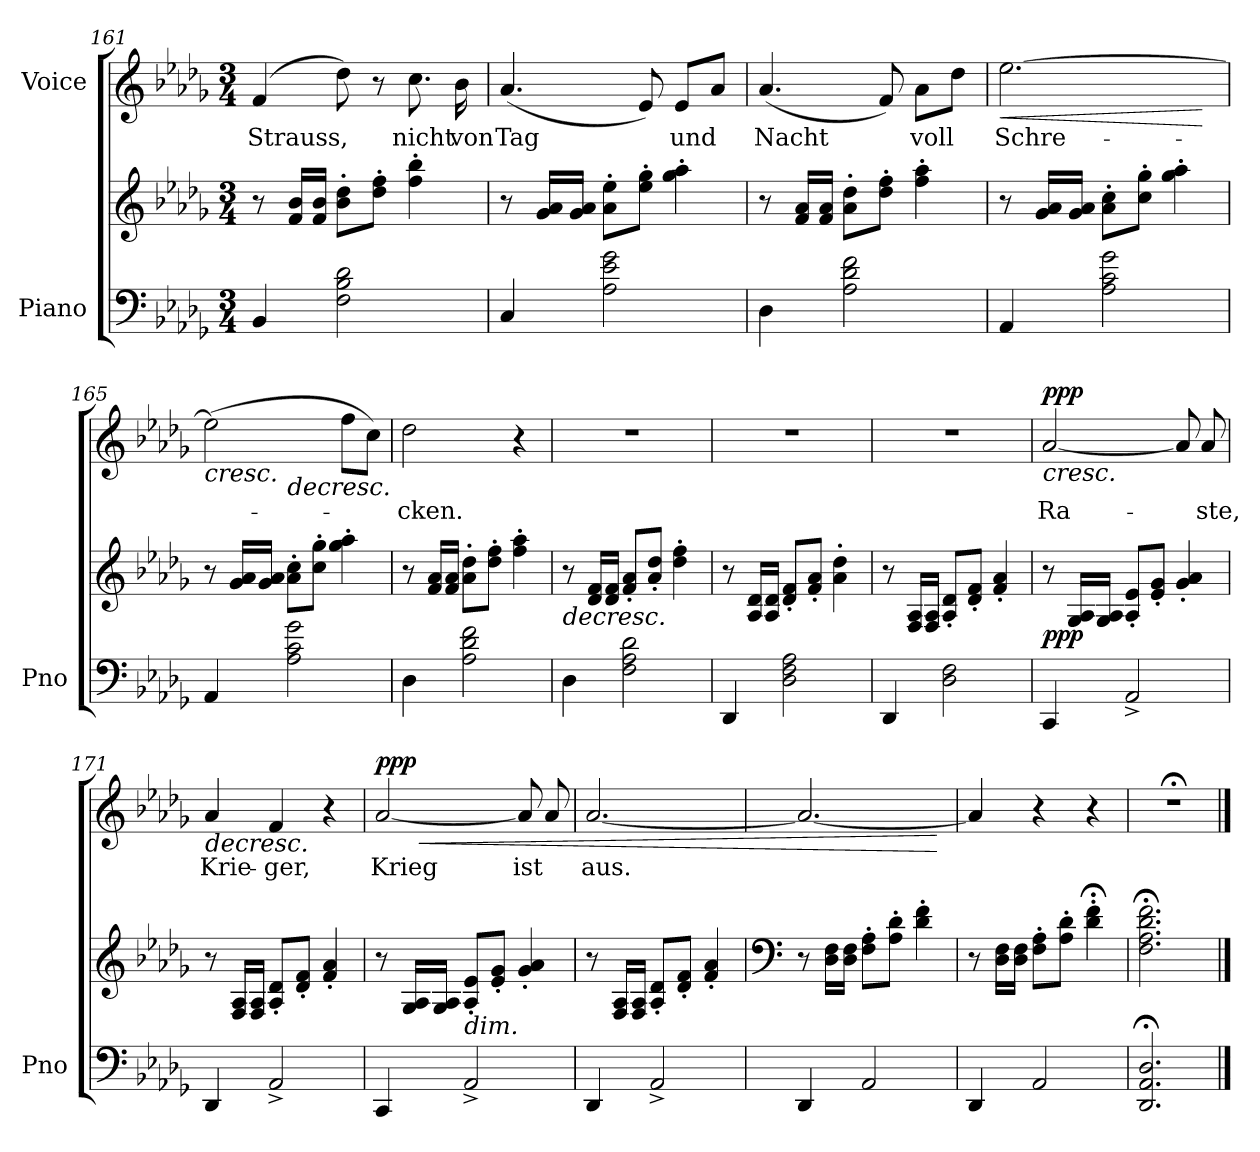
**kern	**kern	**dynam	**kern	**text	**dynam
*part2	*part2	*part2	*part1	*part1	*part1
*staff3	*staff2	*staff2/3	*staff1	*staff1	*staff1
*I"Piano	*	*	*I"Voice	*	*
*I'Pno	*	*	*	*	*
*clefF4	*clefG2	*	*clefG2	*	*
*k[b-e-a-d-g-]	*k[b-e-a-d-g-]	*	*k[b-e-a-d-g-]	*	*
*M3/4	*M3/4	*	*M3/4	*	*
=161	=161	=161	=161	=161	=161
!	!	!	!	!LO:LY:b	!
4BB-/	8r	.	(>4f/	Strauss,	.
.	16f/ 16b-/LL	.	.	.	.
.	16f/ 16b-/JJ	.	.	.	.
2F\ 2B-\ 2d-\	8b-\' 8dd-\'L	.	8dd-\)	.	.
.	8dd-\' 8ff\'J	.	8r	.	.
!	!	!	!	!LO:LY:b	!
.	4ff\' 4bb-\'	.	8.cc\	nicht	.
!	!	!	!	!LO:LY:b	!
.	.	.	16b-\	von	.
=162	=162	=162	=162	=162	=162
!	!	!	!	!LO:LY:b	!
4C/	8r	.	(<4.a-/	Tag	.
.	16g-/ 16a-/LL	.	.	.	.
.	16g-/ 16a-/JJ	.	.	.	.
2A-\ 2e-\ 2g-\	8a-\' 8ee-\'L	.	.	.	.
.	8ee-\' 8gg-\'J	.	8e-/)	.	.
!	!	!	!	!LO:LY:b	!
.	4gg-\' 4aa-\'	.	8e-/L	und	.
.	.	.	8a-/J	.	.
=163	=163	=163	=163	=163	=163
!	!	!	!	!LO:LY:b	!
4D-\	8r	.	(<4.a-/	Nacht	.
.	16f/ 16a-/LL	.	.	.	.
.	16f/ 16a-/JJ	.	.	.	.
2A-\ 2d-\ 2f\	8a-\' 8dd-\'L	.	.	.	.
.	8dd-\' 8ff\'J	.	8f/)	.	.
!	!	!	!	!LO:LY:b	!
.	4ff\' 4aa-\'	.	8a-\L	voll	.
.	.	.	8dd-\J	.	.
!!LO:LB:g=z
=164	=164	=164	=164	=164	=164
!	!	!	!	!LO:LY:b	!LO:HP:b
4AA-/	8r	.	[2.ee-\	Schre-	<
.	16g-/ 16a-/LL	.	.	.	.
.	16g-/ 16a-/JJ	.	.	.	.
2A-\ 2c\ 2g-\	8a-\' 8cc\'L	.	.	.	.
.	8cc\' 8gg-\'J	.	.	.	.
.	4gg-\' 4aa-\'	.	.	.	.
.	.	.	.	.	[
=165	=165	=165	=165	=165	=165
!	!	!	!	!	!LO:HP:b
*	*	*	*^	*	*
4AA-/	8r	.	(>2ee-\]	4ryy	.	<
.	16g-/ 16a-/LL	.	.	.	.	.
.	16g-/ 16a-/JJ	.	.	.	.	.
!	!	!	!	!	!	!LO:HP:b
2A-\ 2c\ 2g-\	8a-\' 8cc\'L	.	.	4ryy	.	>
.	8cc\' 8gg-\'J	.	.	.	.	.
.	4gg-\' 4aa-\'	.	8ff\L	4ryy	.	[
.	.	.	8cc\J)	.	.	.
*	*	*	*v	*v	*	*
=166	=166	=166	=166	=166	=166
!	!	!	!	!LO:LY:b	!
4D-\	8r	.	2dd-\	-cken.	.
.	16f/ 16a-/LL	.	.	.	.
.	16f/ 16a-/JJ	.	.	.	.
2A-\ 2d-\ 2f\	8a-\' 8dd-\'L	.	.	.	.
.	8dd-\' 8ff\'J	.	.	.	.
.	4ff\' 4aa-\'	.	4r	.	.
=167	=167	=167	=167	=167	=167
!	!LO:TX:b:i:t=decresc.	!	!	!	!
4D-\	8r	.	2.r	.	.
.	16d-/ 16f/LL	.	.	.	.
.	16d-/ 16f/JJ	.	.	.	.
2F\ 2A-\ 2d-\	8f/' 8a-/'L	.	.	.	.
.	8a-/' 8dd-/'J	.	.	.	.
.	4dd-\' 4ff\'	.	.	.	.
=168	=168	=168	=168	=168	=168
4DD-/	8r	.	2.r	.	.
.	16A-/ 16d-/LL	.	.	.	.
.	16A-/ 16d-/JJ	.	.	.	.
2D-\ 2F\ 2A-\	8d-/' 8f/'L	.	.	.	.
.	8f/' 8a-/'J	.	.	.	.
.	4a-\' 4dd-\'	.	.	.	.
=169	=169	=169	=169	=169	=169
4DD-/	8r	.	2.r	.	.
.	16F/ 16A-/LL	.	.	.	.
.	16F/ 16A-/JJ	.	.	.	.
2D-\ 2F\	8A-/' 8d-/'L	.	.	.	.
.	8d-/' 8f/'J	.	.	.	.
.	4f/' 4a-/'	.	.	.	.
!!LO:LB:g=z
=170	=170	=170	=170	=170	=170
*	*	*	*MM113	*	*
!	!	!LO:DY:b	!	!LO:LY:b	!LO:HP:b
!	!	!	!	!	!LO:DY:n=1:a
4CC/	8r	ppp	[2a-/	Ra-	< ppp
.	16G-/ 16A-/LL	.	.	.	.
.	16G-/ 16A-/JJ	.	.	.	.
2AA-^/	8A-/' 8e-/'L	.	.	.	.
.	8e-/' 8g-/'J	.	.	.	.
.	4g-/' 4a-/'	.	8a-/]	.	.
!	!	!	!	!LO:LY:b	!
.	.	.	8a-/	-ste,	.
.	.	.	.	.	]
=171	=171	=171	=171	=171	=171
!	!	!	!	!LO:LY:b	!LO:HP:b
4DD-/	8r	.	4a-/	Krie-	>
.	16F/ 16A-/LL	.	.	.	.
.	16F/ 16A-/JJ	.	.	.	.
!	!	!	!	!LO:LY:b	!
2AA-^/	8A-/' 8d-/'L	.	4f/	-ger,	.
.	8d-/' 8f/'J	.	.	.	.
.	4f/' 4a-/'	.	4r	.	.
.	.	.	.	.	[
=172	=172	=172	=172	=172	=172
*	*	*	*MM111	*	*
!	!	!	!	!LO:LY:b	!LO:HP:b
!	!	!	!	!	!LO:DY:n=1:a
4CC/	8r	.	[2a-/	Krieg	< ppp
.	16G-/ 16A-/LL	.	.	.	.
.	16G-/ 16A-/JJ	.	.	.	.
!	!LO:TX:b:i:t=dim.	!	!	!	!
2AA-^/	8A-/' 8e-/'L	.	.	.	.
.	8e-/' 8g-/'J	.	.	.	.
!	!	!	!	!LO:LY:b	!
.	4g-/' 4a-/'	.	8a-/]	ist	.
.	.	.	8a-/	.	.
.	.	.	.	.	]
=173	=173	=173	=173	=173	=173
!	!	!	!	!LO:LY:b	!
4DD-/	8r	.	[2.a-/	aus.	.
.	16F/ 16A-/LL	.	.	.	.
.	16F/ 16A-/JJ	.	.	.	.
2AA-^/	8A-/' 8d-/'L	.	.	.	.
.	8d-/' 8f/'J	.	.	.	.
.	4f/' 4a-/'	.	.	.	.
=174	=174	=174	=174	=174	=174
*	*clefF4	*	*	*	*
*	*	*	*MM108	*	*
4DD-/	8r	.	2.a-/_	.	.
.	16D-\ 16F\LL	.	.	.	.
.	16D-\ 16F\JJ	.	.	.	.
2AA-/	8F\' 8A-\'L	.	.	.	.
.	8A-\' 8d-\'J	.	.	.	.
.	4d-\' 4f\'	.	.	.	.
.	.	.	.	.	[
=175	=175	=175	=175	=175	=175
*	*	*	*MM98	*	*
4DD-/	8r	.	4a-/]	.	.
.	16D-\ 16F\LL	.	.	.	.
.	16D-\ 16F\JJ	.	.	.	.
2AA-/	8F\' 8A-\'L	.	4r	.	.
.	8A-\' 8d-\'J	.	.	.	.
.	4d-\;<' 4f\;<'	.	4r	.	.
=176	=176	=176	=176	=176	=176
2.DD-/;< 2.AA-/;< 2.D-/;<	2.F\;< 2.A-\;< 2.d-\;< 2.f\;<	.	2.r;<	.	.
==	==	==	==	==	==
*-	*-	*-	*-	*-	*-
